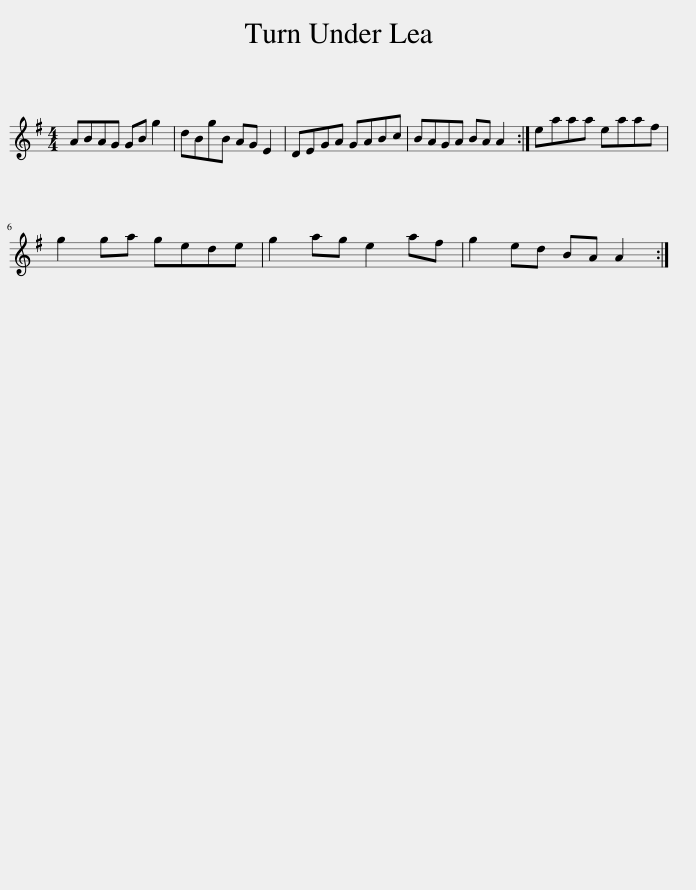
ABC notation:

X:1
L:1/8
M:4/4
I:linebreak $
K:G
V:1 treble
V:1
 ABAG GB g2 | dBgB AG E2 | DEGA GABc | BAGA BA A2 :| eaaa eaaf |$ %5
 g2 ga gede | g2 ag e2 af | g2 ed BA A2 :| %8
